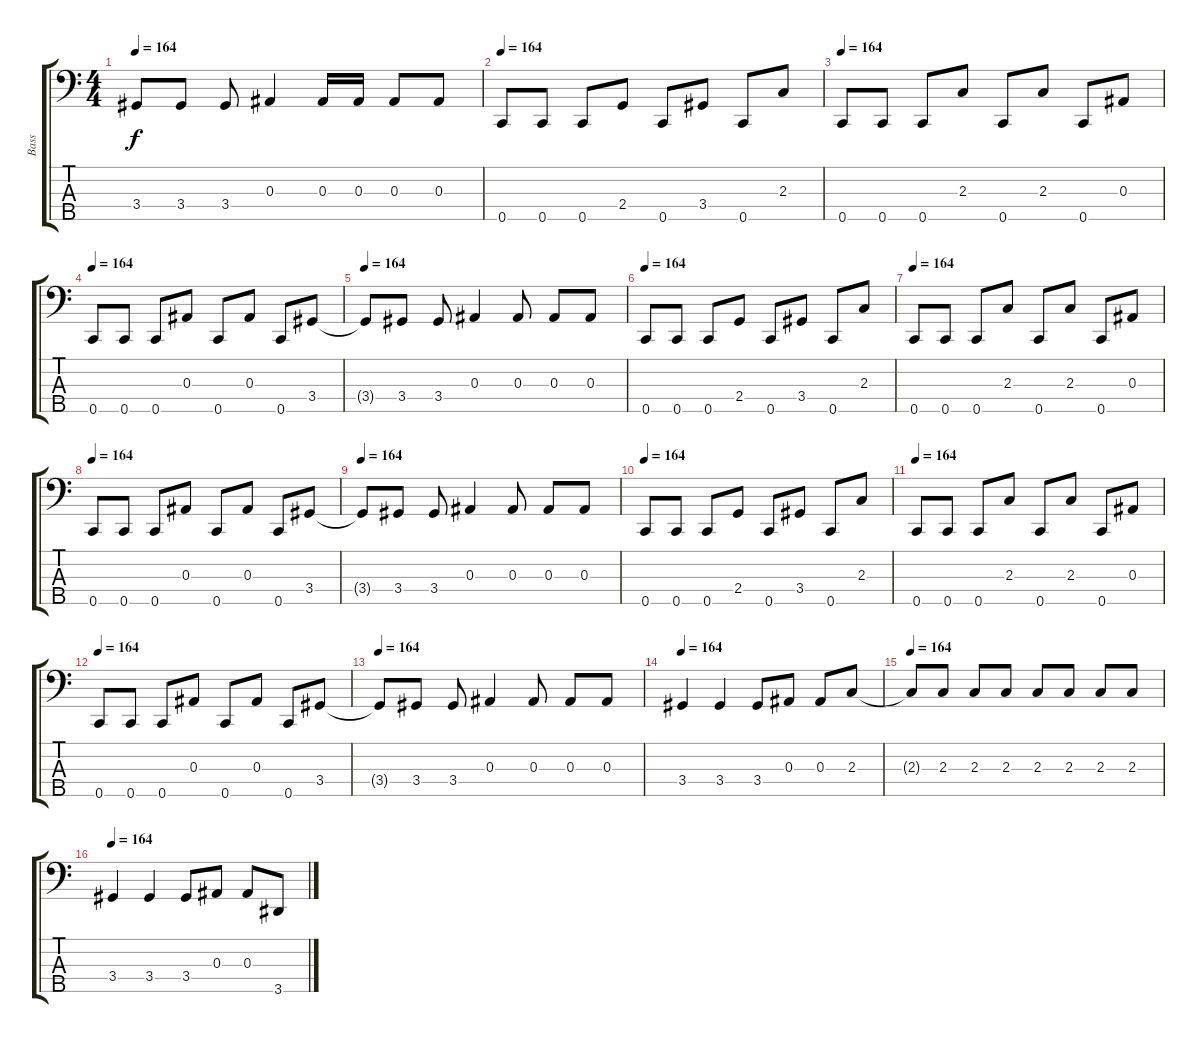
\track ("Bass" "Bass") {instrument electricbassfinger}
\staff {score tabs}
\tuning (Ab2 Eb2 Bb1 F1 C1) {hide}
\ts (4 4)
\tempo 164
\clef f4
\ks c
3.4{t}.8{dy f} 3.4.8 3.4.8 0.3.4 0.3.16 0.3.16 0.3.8 0.3.8 |
\tempo 164
0.5.8 0.5.8 0.5.8 2.4.8 0.5.8 3.4.8 0.5.8 2.3.8 |
\tempo 164
0.5.8 0.5.8 0.5.8 2.3.8 0.5.8 2.3.8 0.5.8 0.3.8 |
\tempo 164
0.5.8 0.5.8 0.5.8 0.3.8 0.5.8 0.3.8 0.5.8 3.4.8 |
\tempo 164
3.4{t}.8 3.4.8 3.4.8 0.3.4 0.3.8 0.3.8 0.3.8 |
\tempo 164
0.5.8 0.5.8 0.5.8 2.4.8 0.5.8 3.4.8 0.5.8 2.3.8 |
\tempo 164
0.5.8 0.5.8 0.5.8 2.3.8 0.5.8 2.3.8 0.5.8 0.3.8 |
\tempo 164
0.5.8 0.5.8 0.5.8 0.3.8 0.5.8 0.3.8 0.5.8 3.4.8 |
\tempo 164
3.4{t}.8 3.4.8 3.4.8 0.3.4 0.3.8 0.3.8 0.3.8 |
\tempo 164
0.5.8 0.5.8 0.5.8 2.4.8 0.5.8 3.4.8 0.5.8 2.3.8 |
\tempo 164
0.5.8 0.5.8 0.5.8 2.3.8 0.5.8 2.3.8 0.5.8 0.3.8 |
\tempo 164
0.5.8 0.5.8 0.5.8 0.3.8 0.5.8 0.3.8 0.5.8 3.4.8 |
\tempo 164
3.4{t}.8 3.4.8 3.4.8 0.3.4 0.3.8 0.3.8 0.3.8 |
\tempo 164
3.4.4 3.4.4 3.4.8 0.3.8 0.3.8 2.3.8 |
\tempo 164
2.3{t}.8 2.3.8 2.3.8 2.3.8 2.3.8 2.3.8 2.3.8 2.3.8 |
\tempo 164
3.4.4 3.4.4 3.4.8 0.3.8 0.3.8 3.5.8
